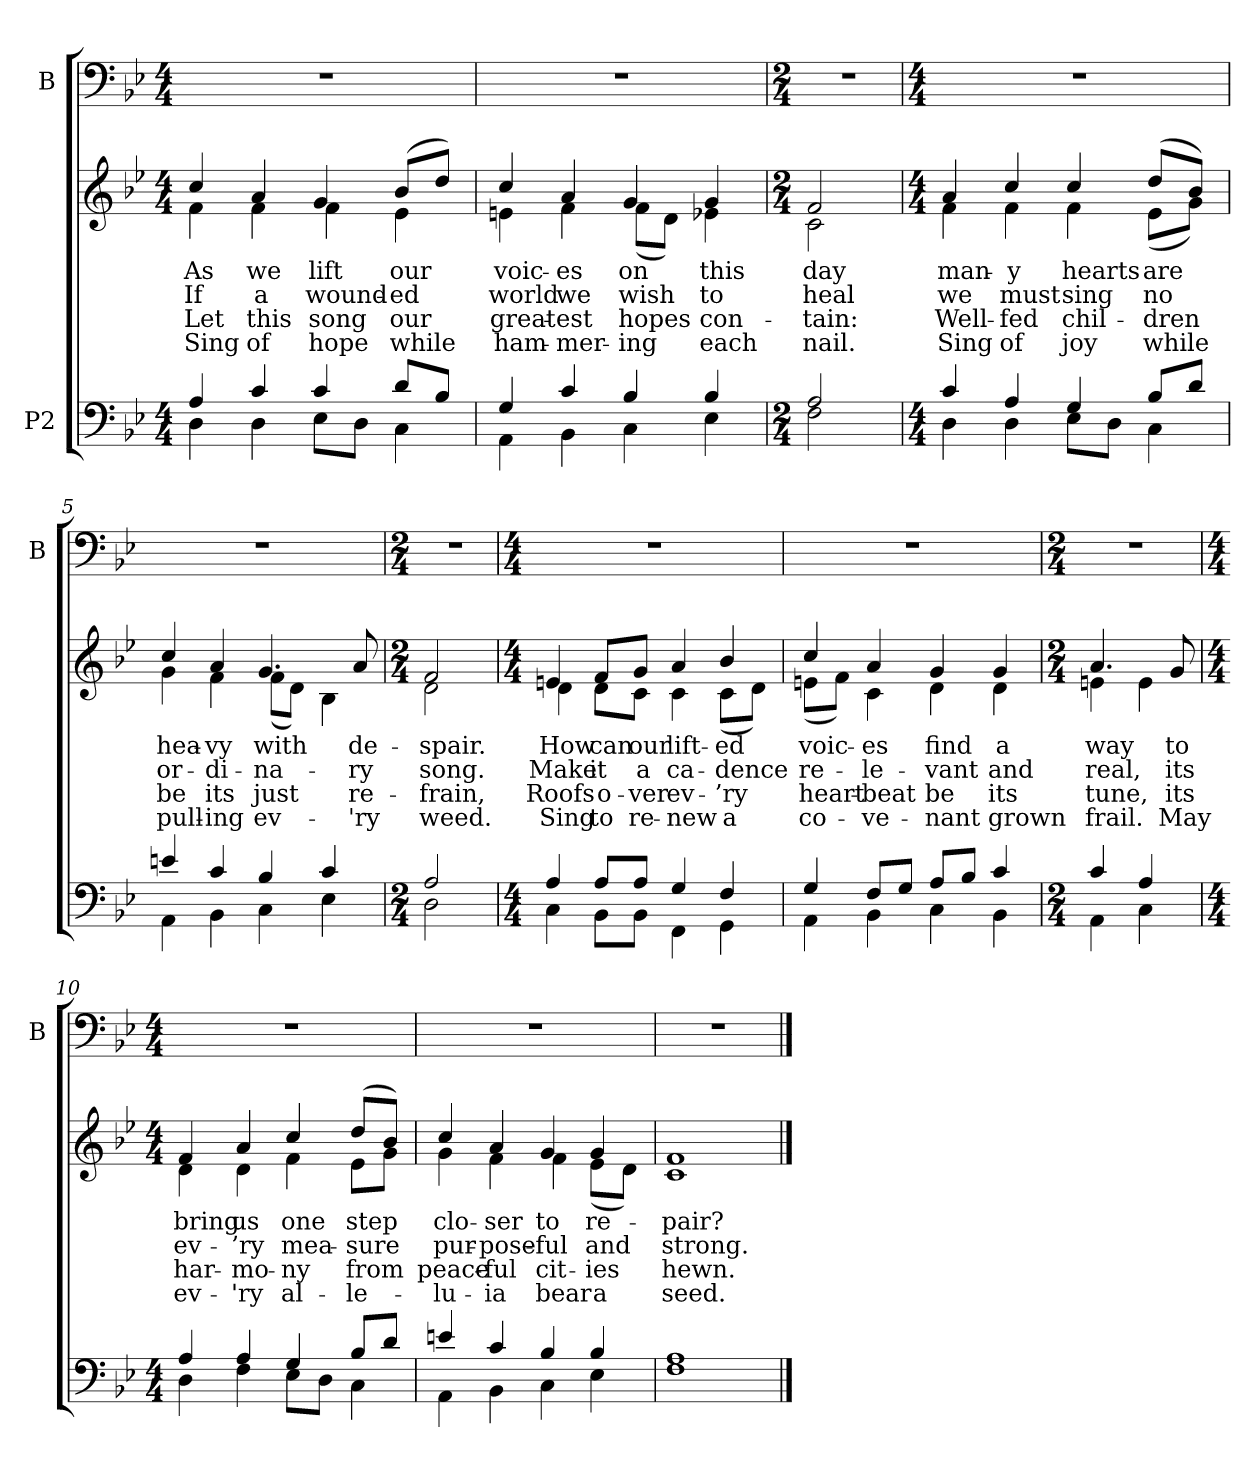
**kern	**kern	**text	**text	**text	**text	**kern
*part2	*part2	*part2	*part2	*part2	*part2	*part1
*staff3	*staff2	*staff2	*staff2	*staff2	*staff2	*staff1
*I"P2	*	*	*	*	*	*I"B
*	*	*	*	*	*	*I'B
*clefF4	*clefG2	*	*	*	*	*clefF4
*k[b-e-]	*k[b-e-]	*	*	*	*	*k[b-e-]
*B-:	*B-:	*	*	*	*	*B-:
*M4/4	*M4/4	*	*	*	*	*M4/4
*MM88	*MM88	*	*	*	*	*MM88
=1	=1	=1	=1	=1	=1	=1
*^	*	*	*	*	*	*
!	!	!LO:TX:a:Bi:t=Moving forward	!	!	!	!	!
!	!	!	!LO:LY:b	!LO:LY:b	!LO:LY:b	!LO:LY:b	!
*	*	*^	*	*	*	*	*
4A/	4D\	4cc/	4f\	As	If	Let	Sing	1r
!	!	!	!	!LO:LY:b	!LO:LY:b	!LO:LY:b	!LO:LY:b	!
4c/	4D\	4a/	4f\	we	a	this	of	.
!	!	!	!	!LO:LY:b	!LO:LY:b	!LO:LY:b	!LO:LY:b	!
4c/	8E-\L	4g/	4f\	lift	wound-	song	hope	.
.	8D\J	.	.	.	.	.	.	.
!	!	!	!	!LO:LY:b	!LO:LY:b	!LO:LY:b	!LO:LY:b	!
8d/L	4C\	(>8b-/L	4e-\	our	-ed	our	while	.
8B-/J	.	8dd/J)	.	.	.	.	.	.
=2	=2	=2	=2	=2	=2	=2	=2	=2
!	!	!	!	!LO:LY:b	!LO:LY:b	!LO:LY:b	!LO:LY:b	!
4G/	4AA\	4cc/	4en\	voic-	world	great-	ham-	1r
!	!	!	!	!LO:LY:b	!LO:LY:b	!LO:LY:b	!LO:LY:b	!
4c/	4BB-\	4a/	4f\	-es	we	-est	-mer-	.
!	!	!	!	!LO:LY:b	!LO:LY:b	!LO:LY:b	!LO:LY:b	!
4B-/	4C\	4g/	(<8f\L	on	wish	-hopes	-ing	.
.	.	.	8d\J)	.	.	.	.	.
!	!	!	!	!LO:LY:b	!LO:LY:b	!LO:LY:b	!LO:LY:b	!
4B-/	4E-\	4g/	4e-X\	this	to	con-	each	.
=3	=3	=3	=3	=3	=3	=3	=3	=3
*M2/4	*	*M2/4	*	*	*	*	*	*M2/4
!	!	!	!	!LO:LY:b	!LO:LY:b	!LO:LY:b	!LO:LY:b	!
2A/	2F\	2f/	2c\	day	heal	tain:	nail.	2r
=4	=4	=4	=4	=4	=4	=4	=4	=4
*M4/4	*	*M4/4	*	*	*	*	*	*M4/4
!	!	!	!	!LO:LY:b	!LO:LY:b	!LO:LY:b	!LO:LY:b	!
4c/	4D\	4a/	4f\	man-	we	Well-	Sing	1r
!	!	!	!	!LO:LY:b	!LO:LY:b	!LO:LY:b	!LO:LY:b	!
4A/	4D\	4cc/	4f\	-y	must	fed	of	.
!	!	!	!	!LO:LY:b	!LO:LY:b	!LO:LY:b	!LO:LY:b	!
4G/	8E-\L	4cc/	4f\	hearts	sing	chil-	joy	.
.	8D\J	.	.	.	.	.	.	.
!	!	!	!	!LO:LY:b	!LO:LY:b	!LO:LY:b	!LO:LY:b	!
8B-/L	4C\	(>8dd/L	(<8e-\L	are	no	dren	while	.
8d/J	.	8b-/J)	8g\J)	.	.	.	.	.
!!LO:LB:g=z
=5	=5	=5	=5	=5	=5	=5	=5	=5
!	!	!	!	!LO:LY:b	!LO:LY:b	!LO:LY:b	!LO:LY:b	!
4en/	4AA\	4cc/	4g\	hea-	or-	be	pull-	1r
!	!	!	!	!LO:LY:b	!LO:LY:b	!LO:LY:b	!LO:LY:b	!
4c/	4BB-\	4a/	4f\	-vy	-di-	-its	-ing	.
!	!	!	!	!LO:LY:b	!LO:LY:b	!LO:LY:b	!LO:LY:b	!
4B-/	4C\	4.g/	(<8f\L	with	-na-	just	ev-	.
.	.	.	8d\J)	.	.	.	.	.
4c/	4E-\	.	4B-\	.	.	.	.	.
!	!	!	!	!LO:LY:b	!LO:LY:b	!LO:LY:b	!LO:LY:b	!
.	.	8a/	.	de-	-ry	-re-	-'ry	.
=6	=6	=6	=6	=6	=6	=6	=6	=6
*M2/4	*	*M2/4	*	*	*	*	*	*M2/4
!	!	!	!	!LO:LY:b	!LO:LY:b	!LO:LY:b	!LO:LY:b	!
2A/	2D\	2f/	2d\	-spair.	song.	frain,	weed.	2r
=7	=7	=7	=7	=7	=7	=7	=7	=7
*M4/4	*	*M4/4	*	*	*	*	*	*M4/4
!	!	!	!	!LO:LY:b	!LO:LY:b	!LO:LY:b	!LO:LY:b	!
4A/	4C\	4en/	4d\	How	Make	Roofs	Sing	1r
!	!	!	!	!LO:LY:b	!LO:LY:b	!LO:LY:b	!LO:LY:b	!
8A/L	8BB-\L	8f/L	8d\L	can	it	o-	to	.
!	!	!	!	!LO:LY:b	!LO:LY:b	!LO:LY:b	!LO:LY:b	!
8A/J	8BB-\J	8g/J	8c\J	our	a	-ver	re-	.
!	!	!	!	!LO:LY:b	!LO:LY:b	!LO:LY:b	!LO:LY:b	!
4G/	4FF\	4a/	4c\	lift-	ca-	ev-	-new	.
!	!	!	!	!LO:LY:b	!LO:LY:b	!LO:LY:b	!LO:LY:b	!
4F/	4GG\	4b-/	(<8c\L	-ed	-dence	’ry	a	.
.	.	.	8d\J)	.	.	.	.	.
=8	=8	=8	=8	=8	=8	=8	=8	=8
!	!	!	!	!LO:LY:b	!LO:LY:b	!LO:LY:b	!LO:LY:b	!
4G/	4AA\	4cc/	(8en\L	voic-	re-	heart-	co-	1r
.	.	.	8f\J)	.	.	.	.	.
!	!	!	!	!LO:LY:b	!LO:LY:b	!LO:LY:b	!LO:LY:b	!
8F/L	4BB-\	4a/	4c\	-es	-le-	-beat	-ve-	.
8G/J	.	.	.	.	.	.	.	.
!	!	!	!	!LO:LY:b	!LO:LY:b	!LO:LY:b	!LO:LY:b	!
8A/L	4C\	4g/	4d\	find	-vant	-be	-nant	.
8B-/J	.	.	.	.	.	.	.	.
!	!	!	!	!LO:LY:b	!LO:LY:b	!LO:LY:b	!LO:LY:b	!
4c/	4BB-\	4g/	4d\	a	and	its	grown	.
!!LO:LB:g=z
=9	=9	=9	=9	=9	=9	=9	=9	=9
*M2/4	*	*M2/4	*	*	*	*	*	*M2/4
!	!	!	!	!LO:LY:b	!LO:LY:b	!LO:LY:b	!LO:LY:b	!
4c/	4AA\	4.a/	4en\	way	real,	tune,	frail.	2r
4A/	4C\	.	4e\	.	.	.	.	.
!	!	!	!	!LO:LY:b	!LO:LY:b	!LO:LY:b	!LO:LY:b	!
.	.	8g/	.	to	its	its	May	.
=10	=10	=10	=10	=10	=10	=10	=10	=10
*M4/4	*	*M4/4	*	*	*	*	*	*M4/4
!	!	!	!	!LO:LY:b	!LO:LY:b	!LO:LY:b	!LO:LY:b	!
4A/	4D\	4f/	4d\	bring	ev-	har-	ev-	1r
!	!	!	!	!LO:LY:b	!LO:LY:b	!LO:LY:b	!LO:LY:b	!
4A/	4F\	4a/	4d\	us	-’ry	-mo-	-'ry	.
!	!	!	!	!LO:LY:b	!LO:LY:b	!LO:LY:b	!LO:LY:b	!
4G/	8E-\L	4cc/	4f\	one	mea-	ny	al-	.
.	8D\J	.	.	.	.	.	.	.
!	!	!	!	!LO:LY:b	!LO:LY:b	!LO:LY:b	!LO:LY:b	!
8B-/L	4C\	(>8dd/L	8e-\L	step	-sure	-from	-le-	.
8d/J	.	8b-/J)	8g\J	.	.	.	.	.
=11	=11	=11	=11	=11	=11	=11	=11	=11
!	!	!	!	!LO:LY:b	!LO:LY:b	!LO:LY:b	!LO:LY:b	!
4en/	4AA\	4cc/	4g\	clo-	pur-	-peace-	-lu-	1r
!	!	!	!	!LO:LY:b	!LO:LY:b	!LO:LY:b	!LO:LY:b	!
4c/	4BB-\	4a/	4f\	-ser	-pose-	ful	-ia	.
!	!	!	!	!LO:LY:b	!LO:LY:b	!LO:LY:b	!LO:LY:b	!
4B-/	4C\	4g/	4f\	to	-ful	cit-	bear	.
!	!	!	!	!LO:LY:b	!LO:LY:b	!LO:LY:b	!LO:LY:b	!
4B-/	4E-\	4g/	(<8e-\L	re-	and	ies	a	.
.	.	.	8d\J)	.	.	.	.	.
=12	=12	=12	=12	=12	=12	=12	=12	=12
!	!	!	!	!LO:LY:b	!LO:LY:b	!LO:LY:b	!LO:LY:b	!
1A	1F	1f	1c	-pair?	strong.	hewn.	seed.	1r
*v	*v	*	*	*	*	*	*	*
*	*v	*v	*	*	*	*	*
==	==	==	==	==	==	==
*-	*-	*-	*-	*-	*-	*-
